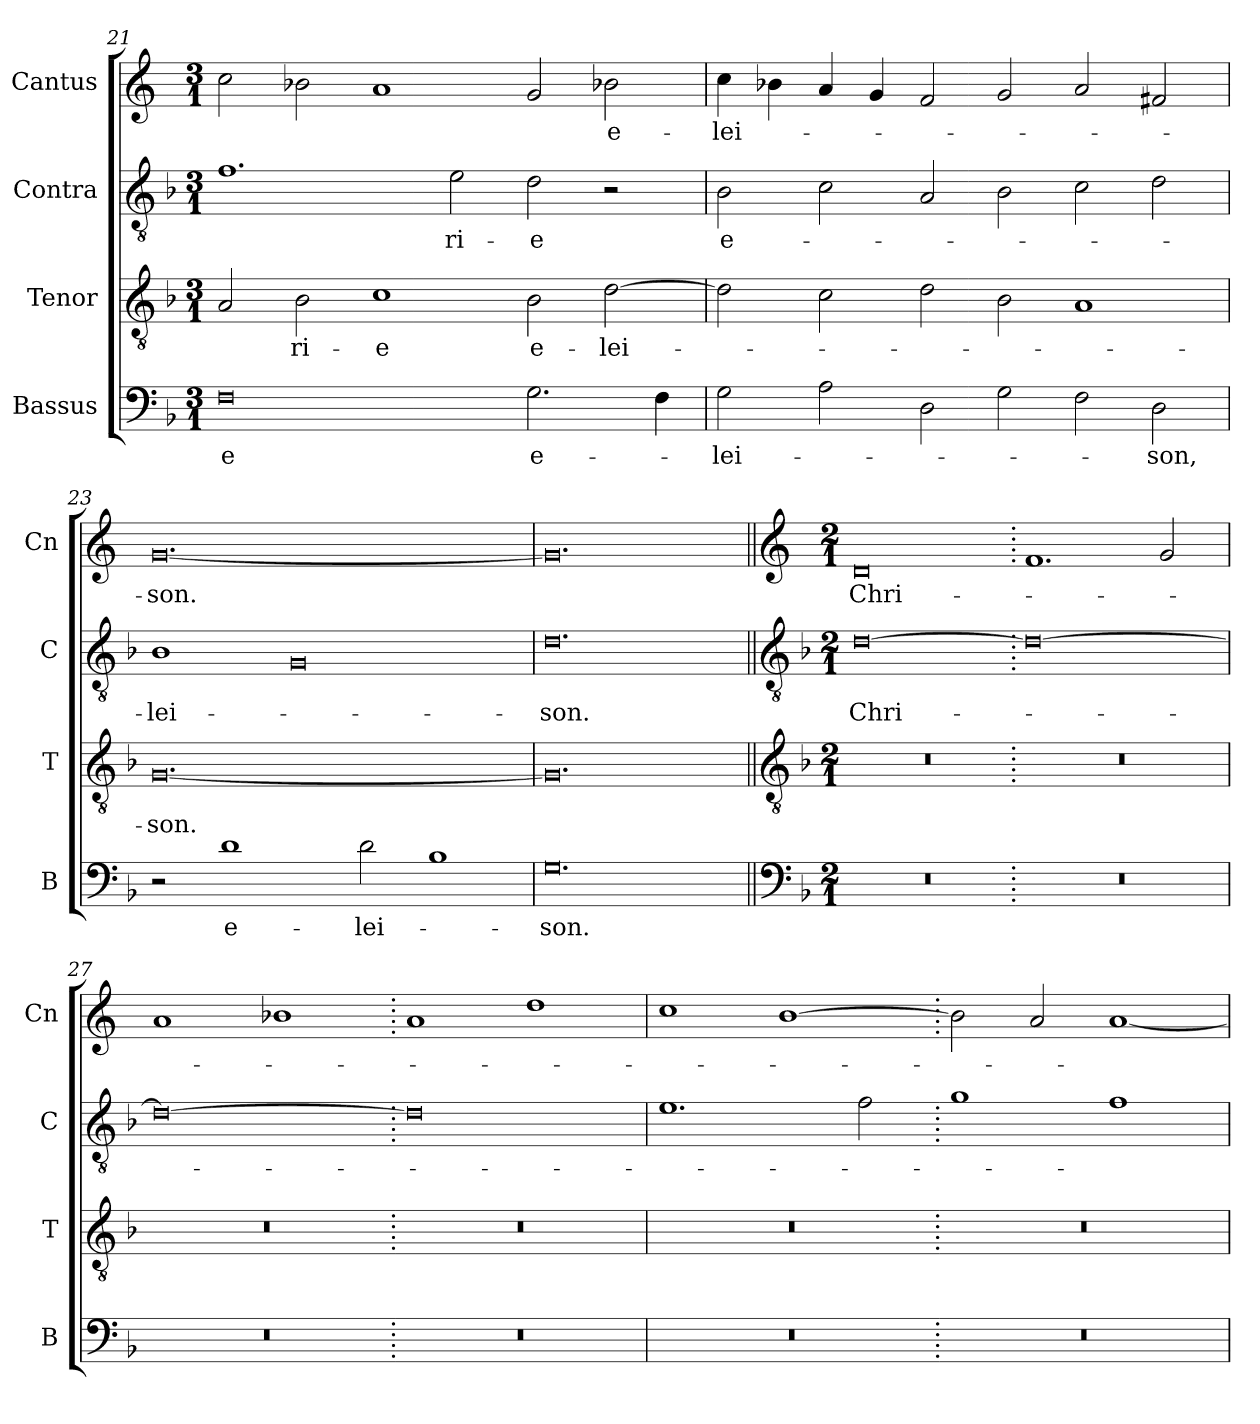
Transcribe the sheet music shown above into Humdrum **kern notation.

**kern	**text	**kern	**text	**kern	**text	**kern	**text
*part4	*part4	*part3	*part3	*part2	*part2	*part1	*part1
*staff4	*staff4	*staff3	*staff3	*staff2	*staff2	*staff1	*staff1
*I"Bassus	*	*I"Tenor	*	*I"Contra	*	*I"Cantus	*
*I'B	*	*I'T	*	*I'C	*	*I'Cn	*
*clefF4	*	*clefGv2	*	*clefGv2	*	*clefG2	*
*k[b-]	*	*k[b-]	*	*k[b-]	*	*k[]	*
*M3/1	*	*M3/1	*	*M3/1	*	*M3/1	*
=21	=21	=21	=21	=21	=21	=21	=21
0F	-e	2A/	.	1.f	.	2cc\	.
.	.	2B-\	-ri-	.	.	2b-X\	.
.	.	1c	-e	.	.	1a	.
.	.	.	.	2e\	-ri-	.	.
2.G\	e-	2B-\	e-	2d\	-e	2g/	.
.	.	[2d\	-lei-	2r	.	2b-X\	e-
4F\	.	.	.	.	.	.	.
=22	=22	=22	=22	=22	=22	=22	=22
2G\	-lei-	2d\]	.	2B-\	-e-	4cc\	-lei-
.	.	.	.	.	.	4b-X\	.
2A\	.	2c\	.	2c\	.	4a/	.
.	.	.	.	.	.	4g/	.
2D\	.	2d\	.	2A/	.	2f/	.
2G\	.	2B-\	.	2B-\	.	2g/	.
2F\	.	1A	.	2c\	.	2a/	.
2D\	-son,	.	.	2d\	.	2f#X/	.
=23	=23	=23	=23	=23	=23	=23	=23
2r	.	[0.G	-son.	1B-	-lei-	[0.g	-son.
1d	e-	.	.	.	.	.	.
.	.	.	.	0G	.	.	.
2d\	-lei-	.	.	.	.	.	.
1B-	.	.	.	.	.	.	.
=24	=24	=24	=24	=24	=24	=24	=24
0.G	-son.	0.G]	.	0.d	-son.	0.g]	.
!!LO:LB:g=z
=25||	=25||	=25||	=25||	=25||	=25||	=25||	=25||
*clefF4	*	*clefGv2	*	*clefGv2	*	*clefG2	*
*k[b-]	*	*k[b-]	*	*k[b-]	*	*k[]	*
*M2/1	*	*M2/1	*	*M2/1	*	*M2/1	*
*	*	*	*	*	*	*MM480	*
0r	.	0r	.	[0d	Chri-	0d	Chri-
=26.	=26.	=26.	=26.	=26.	=26.	=26.	=26.
0r	.	0r	.	0d_	.	1.f	.
.	.	.	.	.	.	2g/	.
=27	=27	=27	=27	=27	=27	=27	=27
0r	.	0r	.	0d_	.	1a	.
.	.	.	.	.	.	1b-X	.
=28.	=28.	=28.	=28.	=28.	=28.	=28.	=28.
0r	.	0r	.	0d]	.	1a	.
.	.	.	.	.	.	1dd	.
=29	=29	=29	=29	=29	=29	=29	=29
0r	.	0r	.	1.e	.	1cc	.
.	.	.	.	.	.	[1b	.
.	.	.	.	2f\	.	.	.
=30.	=30.	=30.	=30.	=30.	=30.	=30.	=30.
0r	.	0r	.	1g	.	2b\]	.
.	.	.	.	.	.	2a/	.
.	.	.	.	1f	.	[1a	.
=	=	=	=	=	=	=	=
*-	*-	*-	*-	*-	*-	*-	*-
